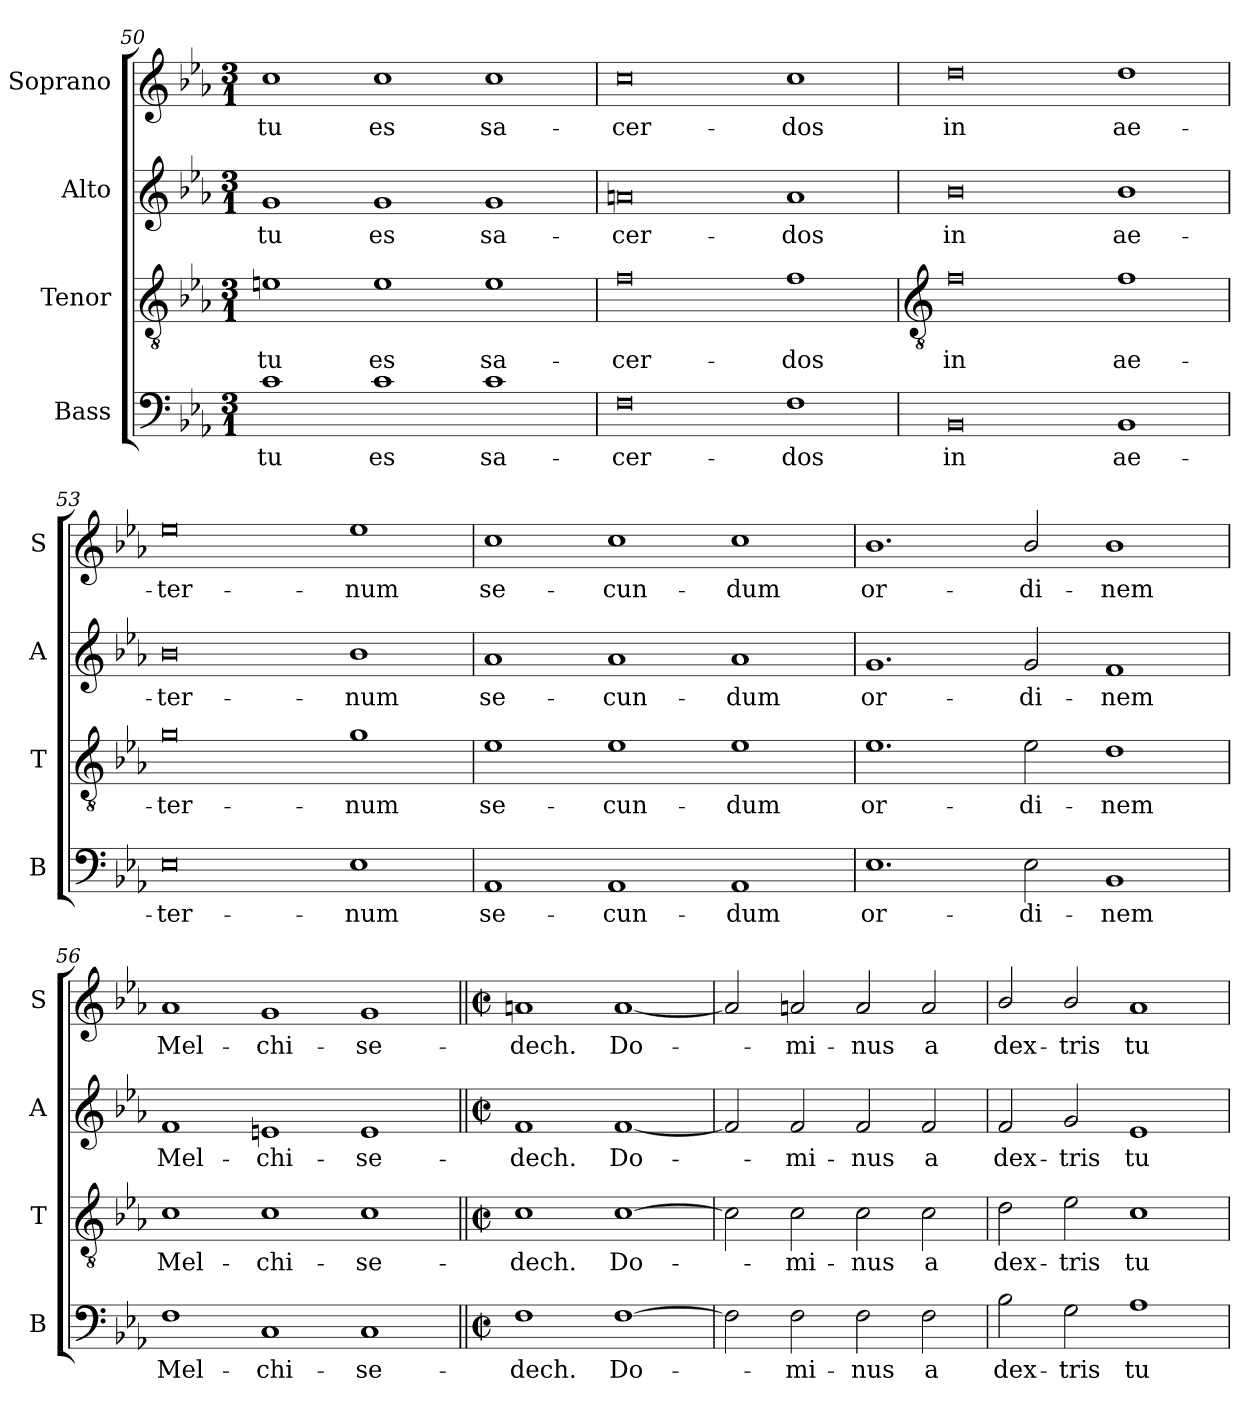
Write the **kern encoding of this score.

**kern	**text	**kern	**text	**kern	**text	**kern	**text
*part4	*part4	*part3	*part3	*part2	*part2	*part1	*part1
*staff4	*staff4	*staff3	*staff3	*staff2	*staff2	*staff1	*staff1
*I"Bass	*	*I"Tenor	*	*I"Alto	*	*I"Soprano	*
*I'B	*	*I'T	*	*I'A	*	*I'S	*
*clefF4	*	*clefGv2	*	*clefG2	*	*clefG2	*
*k[b-e-a-]	*	*k[b-e-a-]	*	*k[b-e-a-]	*	*k[b-e-a-]	*
*E-:	*	*E-:	*	*E-:	*	*E-:	*
*M3/1	*	*M3/1	*	*M3/1	*	*M3/1	*
=50	=50	=50	=50	=50	=50	=50	=50
!	!LO:LY:b	!	!LO:LY:b	!	!LO:LY:b	!	!LO:LY:b
1c	tu	1en	tu	1g	tu	1cc	tu
!	!LO:LY:b	!	!LO:LY:b	!	!LO:LY:b	!	!LO:LY:b
1c	es	1e	es	1g	es	1cc	es
!	!LO:LY:b	!	!LO:LY:b	!	!LO:LY:b	!	!LO:LY:b
1c	sa-	1e	sa-	1g	sa-	1cc	sa-
=51	=51	=51	=51	=51	=51	=51	=51
!	!LO:LY:b	!	!LO:LY:b	!	!LO:LY:b	!	!LO:LY:b
0F	-cer-	0f	-cer-	0an	-cer-	0cc	-cer-
!	!LO:LY:b	!	!LO:LY:b	!	!LO:LY:b	!	!LO:LY:b
1F	-dos	1f	-dos	1a	-dos	1cc	-dos
!!LO:LB:g=z
=52	=52	=52	=52	=52	=52	=52	=52
*	*	*clefGv2	*	*	*	*	*
!	!LO:LY:b	!	!LO:LY:b	!	!LO:LY:b	!	!LO:LY:b
0BB-	in	0f	in	0b-	in	0dd	in
!	!LO:LY:b	!	!LO:LY:b	!	!LO:LY:b	!	!LO:LY:b
1BB-	ae-	1f	ae-	1b-	ae-	1dd	ae-
=53	=53	=53	=53	=53	=53	=53	=53
!	!LO:LY:b	!	!LO:LY:b	!	!LO:LY:b	!	!LO:LY:b
0E-	-ter-	0g	-ter-	0b-	-ter-	0ee-	-ter-
!	!LO:LY:b	!	!LO:LY:b	!	!LO:LY:b	!	!LO:LY:b
1E-	-num	1g	-num	1b-	-num	1ee-	-num
=54	=54	=54	=54	=54	=54	=54	=54
!	!LO:LY:b	!	!LO:LY:b	!	!LO:LY:b	!	!LO:LY:b
1AA-	se-	1e-	se-	1a-	se-	1cc	se-
!	!LO:LY:b	!	!LO:LY:b	!	!LO:LY:b	!	!LO:LY:b
1AA-	-cun-	1e-	-cun-	1a-	-cun-	1cc	-cun-
!	!LO:LY:b	!	!LO:LY:b	!	!LO:LY:b	!	!LO:LY:b
1AA-	-dum	1e-	-dum	1a-	-dum	1cc	-dum
=55	=55	=55	=55	=55	=55	=55	=55
!	!LO:LY:b	!	!LO:LY:b	!	!LO:LY:b	!	!LO:LY:b
1.E-	or-	1.e-	or-	1.g	or-	1.b-	or-
!	!LO:LY:b	!	!LO:LY:b	!	!LO:LY:b	!	!LO:LY:b
2E-	-di-	2e-	-di-	2g	-di-	2b-/	-di-
!	!LO:LY:b	!	!LO:LY:b	!	!LO:LY:b	!	!LO:LY:b
1BB-	-nem	1d	-nem	1f	-nem	1b-	-nem
=56	=56	=56	=56	=56	=56	=56	=56
!	!LO:LY:b	!	!LO:LY:b	!	!LO:LY:b	!	!LO:LY:b
1F	Mel-	1c	Mel-	1f	Mel-	1a-	Mel-
!	!LO:LY:b	!	!LO:LY:b	!	!LO:LY:b	!	!LO:LY:b
1C	-chi-	1c	-chi-	1en	-chi-	1g	-chi-
!	!LO:LY:b	!	!LO:LY:b	!	!LO:LY:b	!	!LO:LY:b
1C	-se-	1c	-se-	1e	-se-	1g	-se-
=57||	=57||	=57||	=57||	=57||	=57||	=57||	=57||
*M4/2	*	*M4/2	*	*M4/2	*	*M4/2	*
*met(c|)	*	*met(c|)	*	*met(c|)	*	*met(c|)	*
!	!LO:LY:b	!	!LO:LY:b	!	!LO:LY:b	!	!LO:LY:b
1F	-dech.	1c	-dech.	1f	-dech.	1an	-dech.
!	!LO:LY:b	!	!LO:LY:b	!	!LO:LY:b	!	!LO:LY:b
[1F	Do-	[1c	Do-	[1f	Do-	[1a	Do-
=58	=58	=58	=58	=58	=58	=58	=58
2F]	.	2c]	.	2f]	.	2a]	.
!	!LO:LY:b	!	!LO:LY:b	!	!LO:LY:b	!	!LO:LY:b
2F	mi-	2c	mi-	2f	mi-	2a	mi-
!	!LO:LY:b	!	!LO:LY:b	!	!LO:LY:b	!	!LO:LY:b
2F	-nus	2c	-nus	2f	-nus	2a	-nus
!	!LO:LY:b	!	!LO:LY:b	!	!LO:LY:b	!	!LO:LY:b
2F	a	2c	a	2f	a	2a	a
=59	=59	=59	=59	=59	=59	=59	=59
!	!LO:LY:b	!	!LO:LY:b	!	!LO:LY:b	!	!LO:LY:b
2B-	dex-	2d	dex-	2f	dex-	2b-/	dex-
!	!LO:LY:b	!	!LO:LY:b	!	!LO:LY:b	!	!LO:LY:b
2G	-tris	2e-	-tris	2g	-tris	2b-/	-tris
!	!LO:LY:b	!	!LO:LY:b	!	!LO:LY:b	!	!LO:LY:b
1A-	tu-	1c	tu-	1e-	tu-	1a-	tu-
=	=	=	=	=	=	=	=
*-	*-	*-	*-	*-	*-	*-	*-
